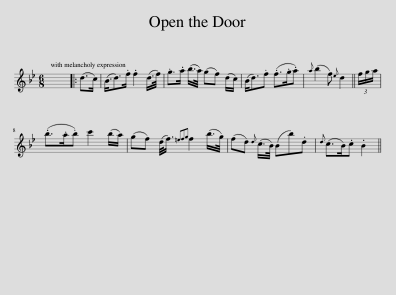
X:1
L:1/8
M:6/8
I:linebreak $
K:Bb
V:1 treble
V:1
 x6 |: (d>c) | (B3/4d>).f .f2 (d/>f/) | .g>.a (b/>a/) (gf) (d/c/) | (B<d).f (.f>.g.a) | %5
{a} (b2 f){e} d2 || (3f/g/a/ |$ (.b>.a.b) c'2 (b/a/) | (gf) (d/<f/){=efg} f2 (b/>g/) | (fd){d} (c/>B/) (Bb).d | %10
{d} (c>B).c .B2 || %11
